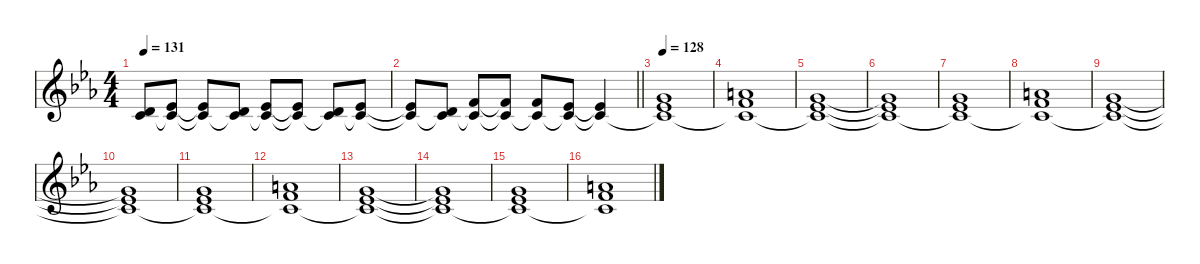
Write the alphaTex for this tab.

\defaultSystemsLayout 4
\hideDynamics
\bracketExtendMode nobrackets
\singleTrackTrackNamePolicy hidden
\multiTrackTrackNamePolicy hidden
\firstSystemTrackNameMode fullname
\otherSystemsTrackNameOrientation horizontal
\track ("Synth" "vln.") {instrument stringensemble1}
\staff {score}
\tuning (E4 C4 G3 C3 G2 C2)
\ts (4 4)
\tempo 131
\clef g2
\ks cminor
(2.2{acc forcenatural} 5.3{t acc forcenatural}).8{dy f beam Up} (3.2{acc b} 5.3{t acc forcenatural}).8{beam Up} (3.2{t acc b} 5.3{t acc forcenatural}).8{beam Up} (2.2{acc forcenatural} 5.3{t acc forcenatural}).8{beam Up} (3.2{acc b} 5.3{t acc forcenatural}).8{beam Up} (3.2{t acc b} 5.3{t acc forcenatural}).8{beam Up} (2.2{acc forcenatural} 5.3{t acc forcenatural}).8{beam Up} (3.2{acc b} 5.3{t acc forcenatural}).8{beam Up} |
\barLineRight lightlight
(3.2{t acc b} 5.3{t acc forcenatural}).8{beam Up} (2.2{acc forcenatural} 5.3{t acc forcenatural}).8{beam Up} (1.1{acc forcenatural} 5.3{t acc forcenatural}).8{beam Up} (1.1{t acc forcenatural} 5.3{t acc forcenatural}).8{beam Up} (1.1{acc forcenatural} 5.3{t acc forcenatural}).8{beam Up} (3.2{acc b} 5.3{t acc forcenatural}).8{beam Up} (3.2{t acc b} 5.3{t acc forcenatural}).4{beam Up} |
\tempo 128
(3.1{acc forcenatural} 3.2{acc b} 5.3{t acc forcenatural}).1{beam Up} |
(5.1{acc forcenatural} 5.2{acc forcenatural} 5.3{t acc forcenatural}).1{beam Up} |
(3.1{acc forcenatural} 3.2{acc b} 5.3{t acc forcenatural}).1{beam Up} |
(3.1{t acc forcenatural} 3.2{t acc b} 5.3{t acc forcenatural}).1{beam Up} |
(3.1{acc forcenatural} 3.2{acc b} 5.3{t acc forcenatural}).1{beam Up} |
(5.1{acc forcenatural} 5.2{acc forcenatural} 5.3{t acc forcenatural}).1{beam Up} |
(3.1{acc forcenatural} 3.2{acc b} 5.3{t acc forcenatural}).1{beam Up} |
(3.1{t acc forcenatural} 3.2{t acc b} 5.3{t acc forcenatural}).1{beam Up} |
(3.1{acc forcenatural} 3.2{acc b} 5.3{t acc forcenatural}).1{beam Up} |
(5.1{acc forcenatural} 5.2{acc forcenatural} 5.3{t acc forcenatural}).1{beam Up} |
(3.1{acc forcenatural} 3.2{acc b} 5.3{t acc forcenatural}).1{beam Up} |
(3.1{t acc forcenatural} 3.2{t acc b} 5.3{t acc forcenatural}).1{beam Up} |
(3.1{acc forcenatural} 3.2{acc b} 5.3{t acc forcenatural}).1{beam Up} |
(5.1{acc forcenatural} 5.2{acc forcenatural} 5.3{t acc forcenatural}).1{beam Up}
